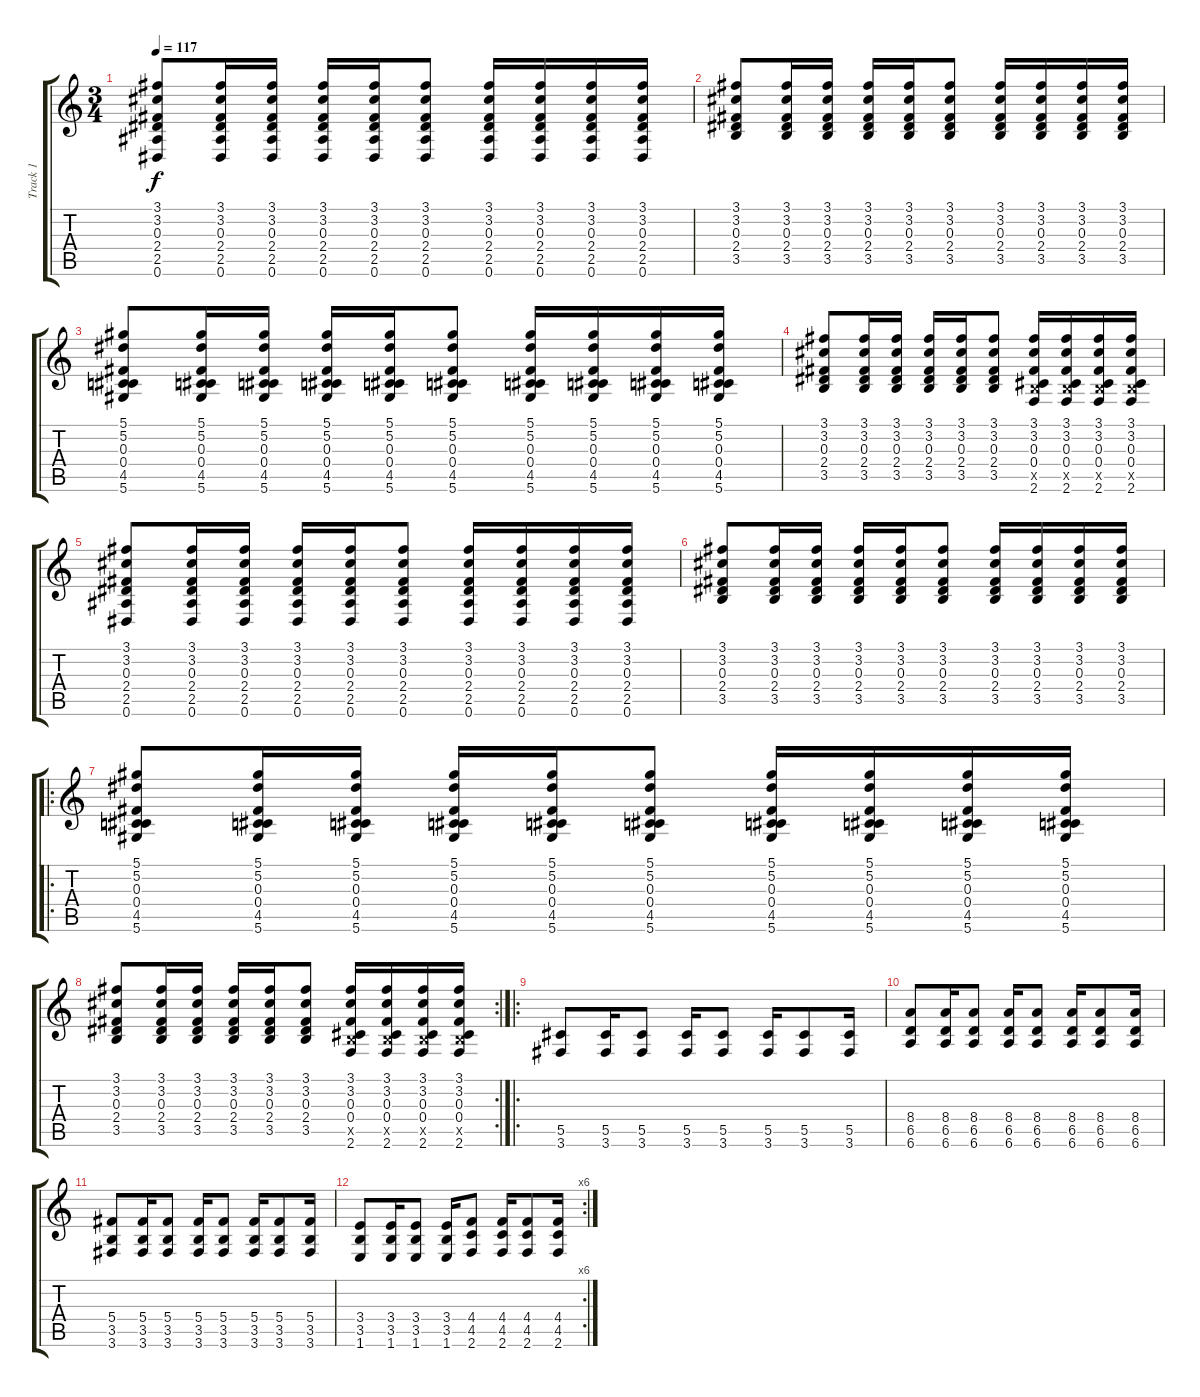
\track ("Track 1" "Track 1") {instrument acousticguitarsteel}
\staff {score tabs}
\tuning (Eb4 Bb3 Gb3 Db3 Ab2 Eb2) {hide}
\ts (3 4)
\tempo 117
\clef g2
\ks c
(3.1 3.2 0.3 2.4 2.5 0.6).8{dy f} (3.1 3.2 0.3 2.4 2.5 0.6).16 (3.1 3.2 0.3 2.4 2.5 0.6).16 (3.1 3.2 0.3 2.4 2.5 0.6).16 (3.1 3.2 0.3 2.4 2.5 0.6).16 (3.1 3.2 0.3 2.4 2.5 0.6).8 (3.1 3.2 0.3 2.4 2.5 0.6).16 (3.1 3.2 0.3 2.4 2.5 0.6).16 (3.1 3.2 0.3 2.4 2.5 0.6).16 (3.1 3.2 0.3 2.4 2.5 0.6).16 |
(3.1 3.2 0.3 2.4 3.5).8 (3.1 3.2 0.3 2.4 3.5).16 (3.1 3.2 0.3 2.4 3.5).16 (3.1 3.2 0.3 2.4 3.5).16 (3.1 3.2 0.3 2.4 3.5).16 (3.1 3.2 0.3 2.4 3.5).8 (3.1 3.2 0.3 2.4 3.5).16 (3.1 3.2 0.3 2.4 3.5).16 (3.1 3.2 0.3 2.4 3.5).16 (3.1 3.2 0.3 2.4 3.5).16 |
(5.1 5.2 0.3 0.4 4.5 5.6).8 (5.1 5.2 0.3 0.4 4.5 5.6).16 (5.1 5.2 0.3 0.4 4.5 5.6).16 (5.1 5.2 0.3 0.4 4.5 5.6).16 (5.1 5.2 0.3 0.4 4.5 5.6).16 (5.1 5.2 0.3 0.4 4.5 5.6).8 (5.1 5.2 0.3 0.4 4.5 5.6).16 (5.1 5.2 0.3 0.4 4.5 5.6).16 (5.1 5.2 0.3 0.4 4.5 5.6).16 (5.1 5.2 0.3 0.4 4.5 5.6).16 |
(3.1 3.2 0.3 2.4 3.5).8 (3.1 3.2 0.3 2.4 3.5).16 (3.1 3.2 0.3 2.4 3.5).16 (3.1 3.2 0.3 2.4 3.5).16 (3.1 3.2 0.3 2.4 3.5).16 (3.1 3.2 0.3 2.4 3.5).8 (3.1 3.2 0.3 0.4 3.5{x} 2.6).16 (3.1 3.2 0.3 0.4 3.5{x} 2.6).16 (3.1 3.2 0.3 0.4 3.5{x} 2.6).16 (3.1 3.2 0.3 0.4 3.5{x} 2.6).16 |
(3.1 3.2 0.3 2.4 2.5 0.6).8 (3.1 3.2 0.3 2.4 2.5 0.6).16 (3.1 3.2 0.3 2.4 2.5 0.6).16 (3.1 3.2 0.3 2.4 2.5 0.6).16 (3.1 3.2 0.3 2.4 2.5 0.6).16 (3.1 3.2 0.3 2.4 2.5 0.6).8 (3.1 3.2 0.3 2.4 2.5 0.6).16 (3.1 3.2 0.3 2.4 2.5 0.6).16 (3.1 3.2 0.3 2.4 2.5 0.6).16 (3.1 3.2 0.3 2.4 2.5 0.6).16 |
(3.1 3.2 0.3 2.4 3.5).8 (3.1 3.2 0.3 2.4 3.5).16 (3.1 3.2 0.3 2.4 3.5).16 (3.1 3.2 0.3 2.4 3.5).16 (3.1 3.2 0.3 2.4 3.5).16 (3.1 3.2 0.3 2.4 3.5).8 (3.1 3.2 0.3 2.4 3.5).16 (3.1 3.2 0.3 2.4 3.5).16 (3.1 3.2 0.3 2.4 3.5).16 (3.1 3.2 0.3 2.4 3.5).16 |
\ro
(5.1 5.2 0.3 0.4 4.5 5.6).8 (5.1 5.2 0.3 0.4 4.5 5.6).16 (5.1 5.2 0.3 0.4 4.5 5.6).16 (5.1 5.2 0.3 0.4 4.5 5.6).16 (5.1 5.2 0.3 0.4 4.5 5.6).16 (5.1 5.2 0.3 0.4 4.5 5.6).8 (5.1 5.2 0.3 0.4 4.5 5.6).16 (5.1 5.2 0.3 0.4 4.5 5.6).16 (5.1 5.2 0.3 0.4 4.5 5.6).16 (5.1 5.2 0.3 0.4 4.5 5.6).16 |
\rc 2
(3.1 3.2 0.3 2.4 3.5).8 (3.1 3.2 0.3 2.4 3.5).16 (3.1 3.2 0.3 2.4 3.5).16 (3.1 3.2 0.3 2.4 3.5).16 (3.1 3.2 0.3 2.4 3.5).16 (3.1 3.2 0.3 2.4 3.5).8 (3.1 3.2 0.3 0.4 3.5{x} 2.6).16 (3.1 3.2 0.3 0.4 3.5{x} 2.6).16 (3.1 3.2 0.3 0.4 3.5{x} 2.6).16 (3.1 3.2 0.3 0.4 3.5{x} 2.6).16 |
\ro
(5.5 3.6).8{volume 13 instrument distortionguitar} (5.5 3.6).16 (5.5 3.6).8 (5.5 3.6).16 (5.5 3.6).8 (5.5 3.6).16 (5.5 3.6).8 (5.5 3.6).16 |
(8.4 6.5 6.6).8 (8.4 6.5 6.6).16 (8.4 6.5 6.6).8 (8.4 6.5 6.6).16 (8.4 6.5 6.6).8 (8.4 6.5 6.6).16 (8.4 6.5 6.6).8 (8.4 6.5 6.6).16 |
(5.4 3.5 3.6).8 (5.4 3.5 3.6).16 (5.4 3.5 3.6).8 (5.4 3.5 3.6).16 (5.4 3.5 3.6).8 (5.4 3.5 3.6).16 (5.4 3.5 3.6).8 (5.4 3.5 3.6).16 |
\rc 6
(3.4 3.5 1.6).8 (3.4 3.5 1.6).16 (3.4 3.5 1.6).8 (3.4 3.5 1.6).16 (4.4 4.5 2.6).8 (4.4 4.5 2.6).16 (4.4 4.5 2.6).8 (4.4 4.5 2.6).16
